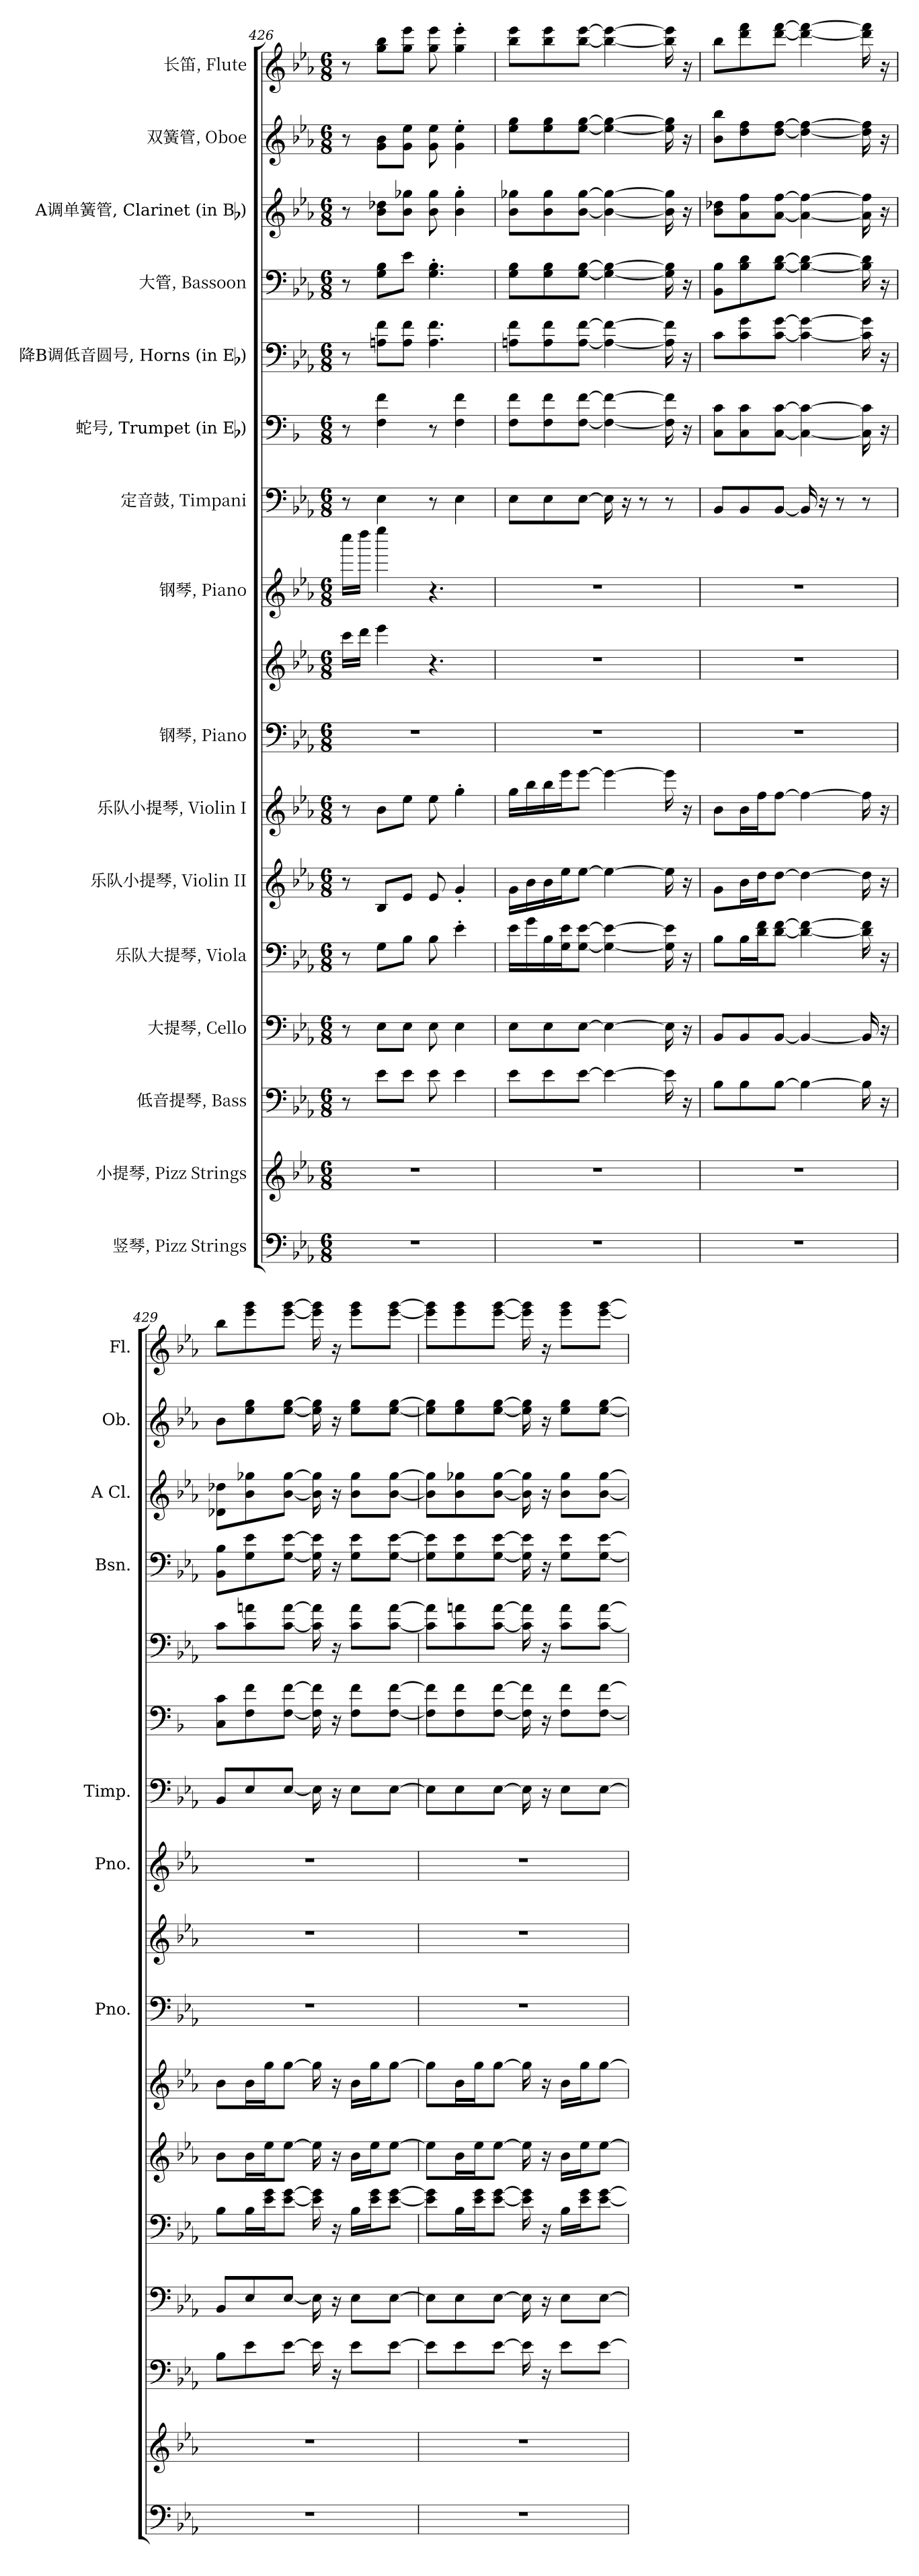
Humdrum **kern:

**kern	**kern	**kern	**kern	**kern	**kern	**kern	**kern	**kern	**kern	**kern	**kern	**kern	**kern	**kern	**kern	**kern
*part16	*part15	*part14	*part13	*part12	*part11	*part10	*part9	*part9	*part8	*part7	*part6	*part5	*part4	*part3	*part2	*part1
*staff17	*staff16	*staff15	*staff14	*staff13	*staff12	*staff11	*staff10	*staff9	*staff8	*staff7	*staff6	*staff5	*staff4	*staff3	*staff2	*staff1
*I"竖琴, Pizz Strings	*I"小提琴, Pizz Strings	*I"低音提琴, Bass	*I"大提琴, Cello	*I"乐队大提琴, Viola	*I"乐队小提琴, Violin II	*I"乐队小提琴, Violin I	*I"钢琴, Piano	*	*I"钢琴, Piano	*I"定音鼓, Timpani	*I"蛇号, Trumpet (in Eb)	*I"降B调低音圆号, Horns (in Eb)	*I"大管, Bassoon	*I"A调单簧管, Clarinet (in Bb)	*I"双簧管, Oboe	*I"长笛, Flute
*	*	*	*	*	*	*	*I'Pno.	*	*I'Pno.	*I'Timp.	*	*	*I'Bsn.	*I'A Cl.	*I'Ob.	*I'Fl.
*clefF4	*clefG2	*clefF4	*clefF4	*clefF4	*clefG2	*clefG2	*clefF4	*clefG2	*clefG2	*clefF4	*clefF4	*clefF4	*clefF4	*clefG2	*clefG2	*clefG2
*	*	*ITrd7c12	*	*	*	*	*	*	*	*	*ITrd1c2	*ITrd1c2	*	*ITrd2c3	*	*
*k[b-e-a-]	*k[b-e-a-]	*k[b-e-a-]	*k[b-e-a-]	*k[b-e-a-]	*k[b-e-a-]	*k[b-e-a-]	*k[b-e-a-]	*k[b-e-a-]	*k[b-e-a-]	*k[b-e-a-]	*k[b-e-a-]	*k[b-e-a-d-g-]	*k[b-e-a-]	*k[]	*k[b-e-a-]	*k[b-e-a-]
*M6/8	*M6/8	*M6/8	*M6/8	*M6/8	*M6/8	*M6/8	*M6/8	*M6/8	*M6/8	*M6/8	*M6/8	*M6/8	*M6/8	*M6/8	*M6/8	*M6/8
=426	=426	=426	=426	=426	=426	=426	=426	=426	=426	=426	=426	=426	=426	=426	=426	=426
2.r	2.r	8r	8r	8r	8r	8r	2.r	16ccc\LL	16cccc\LL	8r	8r	8r	8r	8r	8r	8r
.	.	.	.	.	.	.	.	16ddd\JJ	16dddd\JJ	.	.	.	.	.	.	.
.	.	8E-\L	8E-\L	8G\L	8B-/L	8b-\L	.	4eee-\	4eeee-\	4E-\	4E-\ 4e-\	8Gn\ 8e-\L	8G\ 8B-\L	8g\ 8b-X\L	8g\ 8b-\L	8gg\ 8bb-\L
.	.	8E-\J	8E-\J	8B-\J	8e-/J	8ee-\J	.	.	.	.	.	8G\ 8e-\J	8e-\J	8g\ 8ee-X\J	8g\ 8ee-\J	8gg\ 8eee-\J
.	.	8E-\	8E-\	8B-\	8e-/	8ee-\	.	4.r	4.r	8r	8r	4.G\ 4.e-\	4.G\' 4.B-\'	8g\ 8ee-\	8g\ 8ee-\	8gg\ 8eee-\
.	.	4E-\	4E-\	4e-'\	4g'/	4gg'\	.	.	.	4E-\	4E-\ 4e-\	.	.	4g\' 4ee-\'	4g\' 4ee-\'	4gg\' 4eee-\'
!!LO:PB:g=z
=427	=427	=427	=427	=427	=427	=427	=427	=427	=427	=427	=427	=427	=427	=427	=427	=427
2.r	2.r	8E-\L	8E-\L	16e-\LL	16g\LL	16gg\LL	2.r	2.r	2.r	8E-\L	8E-\ 8e-\L	8Gn\ 8e-\L	8G\ 8B-\L	8g\ 8ee-X\L	8ee-\ 8gg\L	8bb-\ 8eee-\L
.	.	.	.	16g\	16b-\	16bb-\	.	.	.	.	.	.	.	.	.	.
.	.	8E-\	8E-\	16B-\	16b-\	16bb-\	.	.	.	8E-\	8E-\ 8e-\	8G\ 8e-\	8G\ 8B-\	8g\ 8ee-\	8ee-\ 8gg\	8bb-\ 8eee-\
.	.	.	.	16G\ 16e-\J	16ee-\J	16eee-\J	.	.	.	.	.	.	.	.	.	.
.	.	[8E-\J	[8E-\J	[8G\ [8e-\J	[8ee-\J	[8eee-\J	.	.	.	[8E-\J	[8E-\ [8e-\J	[8G\ [8e-\J	[8G\ [8B-\J	[8g\ [8ee-\J	[8ee-\ [8gg\J	[8bb-\ [8eee-\J
.	.	4E-\_	4E-\_	4G\_ 4e-\_	4ee-\_	4eee-\_	.	.	.	16E-\]	4E-\_ 4e-\_	4G\_ 4e-\_	4G\_ 4B-\_	4g\_ 4ee-\_	4ee-\_ 4gg\_	4bb-\_ 4eee-\_
.	.	.	.	.	.	.	.	.	.	16r	.	.	.	.	.	.
.	.	.	.	.	.	.	.	.	.	8r	.	.	.	.	.	.
.	.	16E-\]	16E-\]	16G\] 16e-\]	16ee-\]	16eee-\]	.	.	.	8r	16E-\] 16e-\]	16G\] 16e-\]	16G\] 16B-\]	16g\] 16ee-\]	16ee-\] 16gg\]	16bb-\] 16eee-\]
.	.	16r	16r	16r	16r	16r	.	.	.	.	16r	16r	16r	16r	16r	16r
=428	=428	=428	=428	=428	=428	=428	=428	=428	=428	=428	=428	=428	=428	=428	=428	=428
2.r	2.r	8BB-\L	8BB-/L	8B-\L	8g\L	8b-\L	2.r	2.r	2.r	8BB-/L	8BB-\ 8B-\L	8B-\L	8BB-\ 8B-\L	8g\ 8b-X\L	8b-\ 8bb-\L	8bb-\L
.	.	8BB-\	8BB-/	16B-\L	16b-\L	16b-\L	.	.	.	8BB-/	8BB-\ 8B-\	8B-\ 8f\	8B-\ 8d\	8f\ 8dd\	8dd\ 8ff\	8ddd\ 8fff\
.	.	.	.	16d\ 16f\J	16dd\J	16ff\J	.	.	.	.	.	.	.	.	.	.
.	.	[8BB-\J	[8BB-/J	[8d\ [8f\J	[8dd\J	[8ff\J	.	.	.	[8BB-/J	[8BB-\ [8B-\J	[8B-\ [8f\J	[8B-\ [8d\J	[8f\ [8dd\J	[8dd\ [8ff\J	[8ddd\ [8fff\J
.	.	4BB-\_	4BB-/_	4d\_ 4f\_	4dd\_	4ff\_	.	.	.	16BB-/]	4BB-\_ 4B-\_	4B-\_ 4f\_	4B-\_ 4d\_	4f\_ 4dd\_	4dd\_ 4ff\_	4ddd\_ 4fff\_
.	.	.	.	.	.	.	.	.	.	16r	.	.	.	.	.	.
.	.	.	.	.	.	.	.	.	.	8r	.	.	.	.	.	.
.	.	16BB-\]	16BB-/]	16d\] 16f\]	16dd\]	16ff\]	.	.	.	8r	16BB-\] 16B-\]	16B-\] 16f\]	16B-\] 16d\]	16f\] 16dd\]	16dd\] 16ff\]	16ddd\] 16fff\]
.	.	16r	16r	16r	16r	16r	.	.	.	.	16r	16r	16r	16r	16r	16r
=429	=429	=429	=429	=429	=429	=429	=429	=429	=429	=429	=429	=429	=429	=429	=429	=429
2.r	2.r	8BB-\L	8BB-/L	8B-\L	8b-\L	8b-\L	2.r	2.r	2.r	8BB-/L	8BB-\ 8B-\L	8B-\L	8BB-\ 8B-\L	8B-X\ 8b-X\L	8b-\L	8bb-\L
.	.	8E-\	8E-/	16B-\L	16b-\L	16b-\L	.	.	.	8E-/	8E-\ 8e-\	8B-\ 8gn\	8G\ 8e-\	8g\ 8ee-X\	8ee-\ 8gg\	8eee-\ 8ggg\
.	.	.	.	16e-\ 16g\J	16ee-\J	16gg\J	.	.	.	.	.	.	.	.	.	.
.	.	[8E-\J	[8E-/J	[8e-\ [8g\J	[8ee-\J	[8gg\J	.	.	.	[8E-/J	[8E-\ [8e-\J	[8B-\ [8g\J	[8G\ [8e-\J	[8g\ [8ee-\J	[8ee-\ [8gg\J	[8eee-\ [8ggg\J
.	.	16E-\]	16E-\]	16e-\] 16g\]	16ee-\]	16gg\]	.	.	.	16E-\]	16E-\] 16e-\]	16B-\] 16g\]	16G\] 16e-\]	16g\] 16ee-\]	16ee-\] 16gg\]	16eee-\] 16ggg\]
.	.	16r	16r	16r	16r	16r	.	.	.	16r	16r	16r	16r	16r	16r	16r
.	.	8E-\L	8E-\L	16B-\LL	16b-\LL	16b-\LL	.	.	.	8E-\L	8E-\ 8e-\L	8B-\ 8g\L	8G\ 8e-\L	8g\ 8ee-\L	8ee-\ 8gg\L	8eee-\ 8ggg\L
.	.	.	.	16e-\ 16g\J	16ee-\J	16gg\J	.	.	.	.	.	.	.	.	.	.
.	.	[8E-\J	[8E-\J	[8e-\ [8g\J	[8ee-\J	[8gg\J	.	.	.	[8E-\J	[8E-\ [8e-\J	[8B-\ [8g\J	[8G\ [8e-\J	[8g\ [8ee-\J	[8ee-\ [8gg\J	[8eee-\ [8ggg\J
!!LO:PB:g=z
=430	=430	=430	=430	=430	=430	=430	=430	=430	=430	=430	=430	=430	=430	=430	=430	=430
2.r	2.r	8E-\L]	8E-\L]	8e-\] 8g\]L	8ee-\L]	8gg\L]	2.r	2.r	2.r	8E-\L]	8E-\] 8e-\]L	8B-\] 8g\]L	8G\] 8e-\]L	8g\] 8ee-\]L	8ee-\] 8gg\]L	8eee-\] 8ggg\]L
.	.	8E-\	8E-\	16B-\L	16b-\L	16b-\L	.	.	.	8E-\	8E-\ 8e-\	8B-\ 8gn\	8G\ 8e-\	8g\ 8ee-X\	8ee-\ 8gg\	8eee-\ 8ggg\
.	.	.	.	16e-\ 16g\J	16ee-\J	16gg\J	.	.	.	.	.	.	.	.	.	.
.	.	[8E-\J	[8E-\J	[8e-\ [8g\J	[8ee-\J	[8gg\J	.	.	.	[8E-\J	[8E-\ [8e-\J	[8B-\ [8g\J	[8G\ [8e-\J	[8g\ [8ee-\J	[8ee-\ [8gg\J	[8eee-\ [8ggg\J
.	.	16E-\]	16E-\]	16e-\] 16g\]	16ee-\]	16gg\]	.	.	.	16E-\]	16E-\] 16e-\]	16B-\] 16g\]	16G\] 16e-\]	16g\] 16ee-\]	16ee-\] 16gg\]	16eee-\] 16ggg\]
.	.	16r	16r	16r	16r	16r	.	.	.	16r	16r	16r	16r	16r	16r	16r
.	.	8E-\L	8E-\L	16B-\LL	16b-\LL	16b-\LL	.	.	.	8E-\L	8E-\ 8e-\L	8B-\ 8g\L	8G\ 8e-\L	8g\ 8ee-\L	8ee-\ 8gg\L	8eee-\ 8ggg\L
.	.	.	.	16e-\ 16g\J	16ee-\J	16gg\J	.	.	.	.	.	.	.	.	.	.
.	.	[8E-\J	[8E-\J	[8e-\ [8g\J	[8ee-\J	[8gg\J	.	.	.	[8E-\J	[8E-\ [8e-\J	[8B-\ [8g\J	[8G\ [8e-\J	[8g\ [8ee-\J	[8ee-\ [8gg\J	[8eee-\ [8ggg\J
=	=	=	=	=	=	=	=	=	=	=	=	=	=	=	=	=
*-	*-	*-	*-	*-	*-	*-	*-	*-	*-	*-	*-	*-	*-	*-	*-	*-
